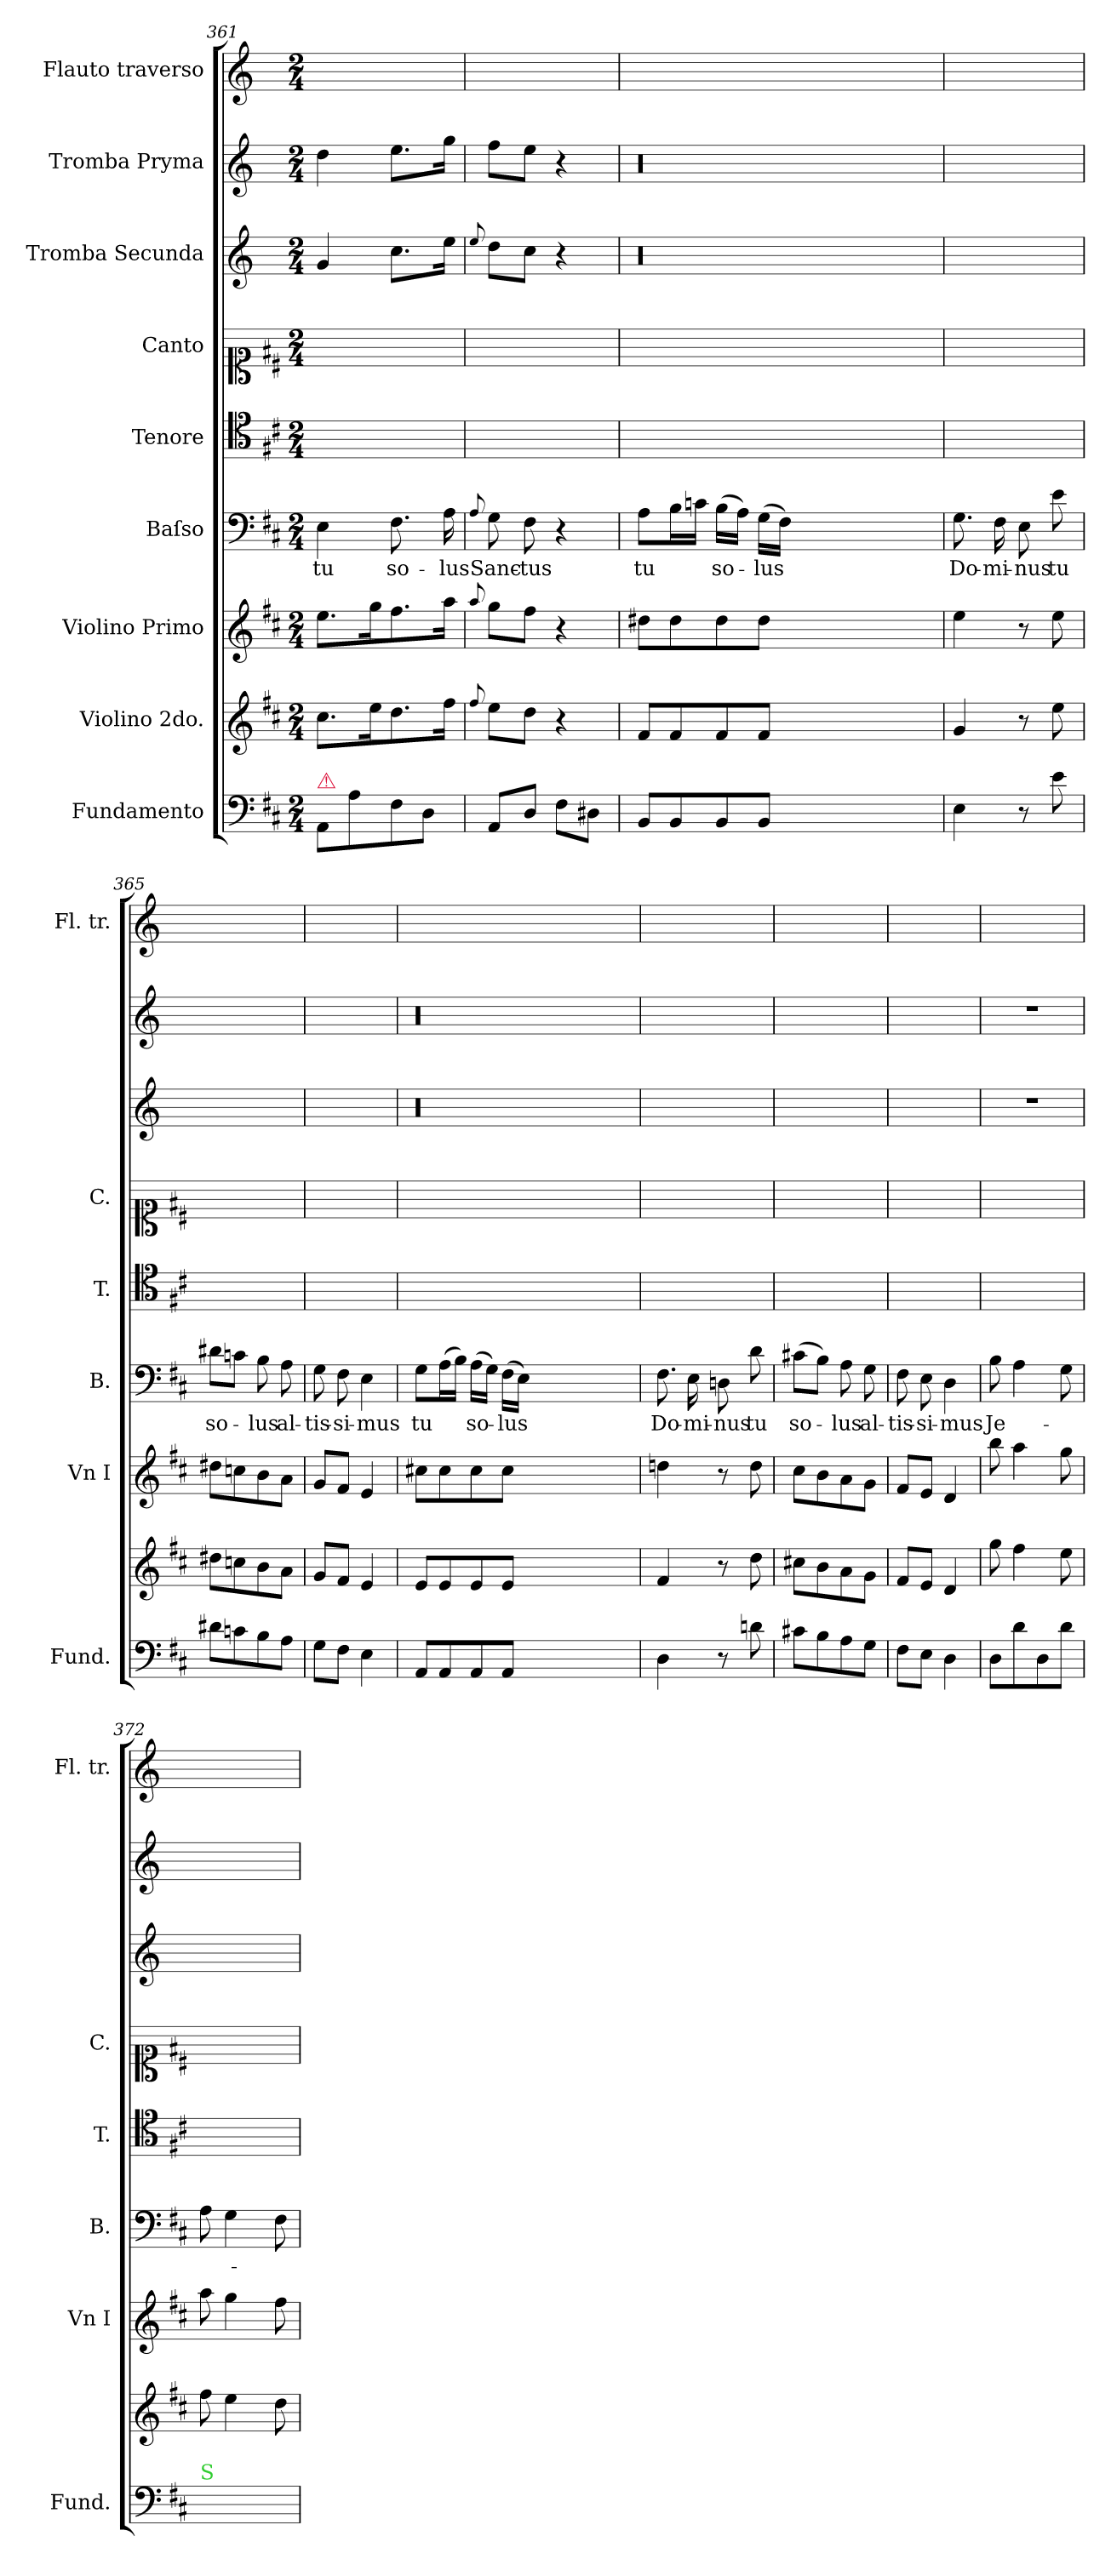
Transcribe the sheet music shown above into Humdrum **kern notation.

**kern	**kern	**kern	**kern	**text	**kern	**kern	**kern	**dynam	**kern	**kern
*part9	*part8	*part7	*part6	*part6	*part5	*part4	*part3	*part3	*part2	*part1
*staff9	*staff8	*staff7	*staff6	*staff6	*staff5	*staff4	*staff3	*staff3	*staff2	*staff1
*I"Fundamento	*I"Violino 2do.	*I"Violino Primo	*I"Baſso	*	*I"Tenore	*I"Canto	*I"Tromba Secunda	*	*I"Tromba Pryma	*I"Flauto traverso
*I'Fund.	*	*I'Vn I	*I'B.	*	*I'T.	*I'C.	*	*	*	*I'Fl. tr.
*clefF4	*clefG2	*clefG2	*clefF4	*	*clefC4	*clefC1	*clefG2	*	*clefG2	*clefG2
*	*	*	*	*	*	*	*ITrd-1c-2	*	*ITrd-1c-2	*
*k[f#c#]	*k[f#c#]	*k[f#c#]	*k[f#c#]	*	*k[f#c#]	*k[f#c#]	*k[f#c#]	*	*k[f#c#]	*k[]
*M2/4	*M2/4	*M2/4	*M2/4	*	*M2/4	*M2/4	*M2/4	*	*M2/4	*M2/4
=361	=361	=361	=361	=361	=361	=361	=361	=361	=361	=361
!LO:TX:a:color=crimson:t=⚠	!	!	!	!	!	!	!	!	!	!
!	!	!	!	!	!	!	!	!LO:DY:a	!	!
8AA/L	8.cc#\L	8.ee\L	4E\	tu	2ryy	2ryy	4a/	p&colon;	4ee\	2ryy
8A\	.	.	.	.	.	.	.	.	.	.
.	16ee\K	16gg\K	.	.	.	.	.	.	.	.
8F#\	8.dd\	8.ff#\	8.F#\	so-	.	.	8.dd\L	.	8.ff#\L	.
8D\J	.	.	.	.	.	.	.	.	.	.
.	16ff#\Jk	16aa\Jk	16A\	-lus	.	.	16ff#\Jk	.	16aa\Jk	.
=362	=362	=362	=362	=362	=362	=362	=362	=362	=362	=362
.	8qqff#/	8qqaa/	8qqA/	.	.	.	8qqff#/	.	.	.
8AA/L	8ee\L	8gg\L	8G\	Sanc-	2ryy	2ryy	8ee\L	.	8gg\L	2ryy
8D/J	8dd\J	8ff#\J	8F#\	-tus	.	.	8dd\J	.	8ff#\J	.
8F#\L	4r	4r	4r	.	.	.	4r	.	4r	.
8D#X\J	.	.	.	.	.	.	.	.	.	.
=363	=363	=363	=363	=363	=363	=363	=363	=363	=363	=363
!	!	!	!	!	!	!	!LO:N:vis=00	!	!LO:N:vis=00	!
8BB/L	8f#/L	8dd#X\L	8A\L	tu	2ryy	2ryy	0r	.	0r	2ryy
8BB/	8f#/	8dd#\	16B\L	.	.	.	.	.	.	.
.	.	.	16cn\JJ	.	.	.	.	.	.	.
8BB/	8f#/	8dd#\	(16B\LL	so-	.	.	.	.	.	.
.	.	.	16A\JJ)	.	.	.	.	.	.	.
8BB/J	8f#/J	8dd#\J	(16G\LL	-lus	.	.	.	.	.	.
.	.	.	16F#\JJ)	.	.	.	.	.	.	.
1.ryy	1.ryy	1.ryy	1.ryy	.	1.ryy	1.ryy	.	.	.	1.ryy
=364	=364	=364	=364	=364	=364	=364	=364	=364	=364	=364
4E\	4g/	4ee\	8.G\	Do-	2ryy	2ryy	2ryy	.	2ryy	2ryy
.	.	.	16F#\	-mi-	.	.	.	.	.	.
8r	8r	8r	8E\	-nus	.	.	.	.	.	.
8e\	8ee\	8ee\	8e\	tu	.	.	.	.	.	.
=365	=365	=365	=365	=365	=365	=365	=365	=365	=365	=365
8d#X\L	8dd#X\L	8dd#X\L	8d#X\L	so-	2ryy	2ryy	2ryy	.	2ryy	2ryy
8cn\	8ccn\	8ccn\	8cn\J	.	.	.	.	.	.	.
8B\	8b\	8b\	8B\	-lus	.	.	.	.	.	.
8A\J	8a\J	8a\J	8A\	al-	.	.	.	.	.	.
=366	=366	=366	=366	=366	=366	=366	=366	=366	=366	=366
8G\L	8g/L	8g/L	8G\	-tis-	2ryy	2ryy	2ryy	.	2ryy	2ryy
8F#\J	8f#/J	8f#/J	8F#\	-si-	.	.	.	.	.	.
4E\	4e/	4e/	4E\	-mus	.	.	.	.	.	.
=367	=367	=367	=367	=367	=367	=367	=367	=367	=367	=367
!	!	!	!	!	!	!	!LO:N:vis=00	!	!LO:N:vis=00	!
8AA/L	8e/L	8cc#X\L	8G\L	tu	2ryy	2ryy	0r	.	0r	2ryy
8AA/	8e/	8cc#\	(16A\L	.	.	.	.	.	.	.
.	.	.	16B\JJ)	.	.	.	.	.	.	.
8AA/	8e/	8cc#\	(16A\LL	so-	.	.	.	.	.	.
.	.	.	16G\JJ)	.	.	.	.	.	.	.
8AA/J	8e/J	8cc#\J	(16F#\LL	-lus	.	.	.	.	.	.
.	.	.	16E\JJ)	.	.	.	.	.	.	.
1.ryy	1.ryy	1.ryy	1.ryy	.	1.ryy	1.ryy	.	.	.	1.ryy
=368	=368	=368	=368	=368	=368	=368	=368	=368	=368	=368
4D\	4f#/	4ddn\	8.F#\	Do-	2ryy	2ryy	2ryy	.	2ryy	2ryy
.	.	.	16E\	-mi-	.	.	.	.	.	.
8r	8r	8r	8Dn\	-nus	.	.	.	.	.	.
8dn\	8dd\	8dd\	8d\	tu	.	.	.	.	.	.
=369	=369	=369	=369	=369	=369	=369	=369	=369	=369	=369
8c#X\L	8cc#X\L	8cc#\L	(8c#X\L	so-	2ryy	2ryy	2ryy	.	2ryy	2ryy
8B\	8b\	8b\	8B\J)	.	.	.	.	.	.	.
8A\	8a\	8a\	8A\	-lus	.	.	.	.	.	.
8G\J	8g\J	8g\J	8G\	al-	.	.	.	.	.	.
=370	=370	=370	=370	=370	=370	=370	=370	=370	=370	=370
8F#\L	8f#/L	8f#/L	8F#\	-tis-	2ryy	2ryy	2ryy	.	2ryy	2ryy
8E\J	8e/J	8e/J	8E\	-si-	.	.	.	.	.	.
4D\	4d/	4d/	4D\	-mus	.	.	.	.	.	.
=371	=371	=371	=371	=371	=371	=371	=371	=371	=371	=371
!	!	!	!	!	!	!	!LO:N:vis=0	!	!LO:N:vis=0	!
8D\L	8gg\	8bb\	8B\	Je-	2ryy	2ryy	2r	.	2r	2ryy
8d\	4ff#\	4aa\	4A\	.	.	.	.	.	.	.
8D\	.	.	.	.	.	.	.	.	.	.
8d\J	8ee\	8gg\	8G\	.	.	.	.	.	.	.
=372	=372	=372	=372	=372	=372	=372	=372	=372	=372	=372
!LO:TX:a:color=limegreen:t=S	!	!	!	!	!	!	!	!	!	!
8D\Lyy	8ff#\	8aa\	8A\	.	2ryy	2ryy	2ryy	.	2ryy	2ryy
8d\yy	4ee\	4gg\	4G\	.	.	.	.	.	.	.
8D\yy	.	.	.	.	.	.	.	.	.	.
8d\Jyy	8dd\	8ff#\	8F#\	.	.	.	.	.	.	.
=	=	=	=	=	=	=	=	=	=	=
*-	*-	*-	*-	*-	*-	*-	*-	*-	*-	*-
